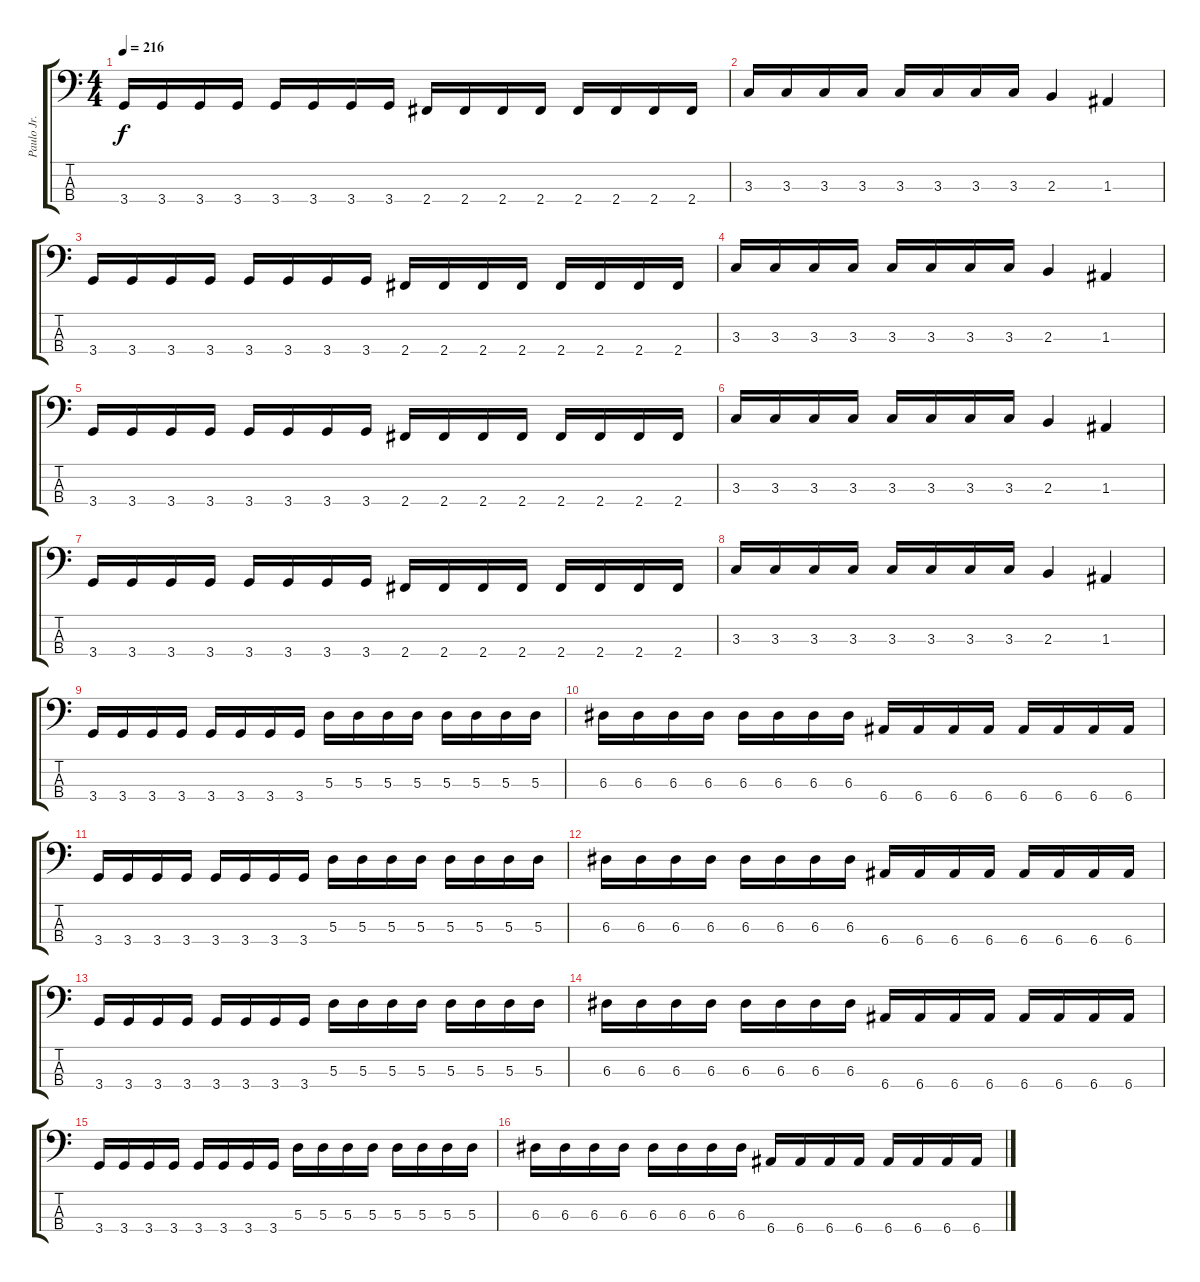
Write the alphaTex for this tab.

\track ("Paulo Jr." "Paulo Jr.") {instrument electricbasspick}
\staff {score tabs}
\tuning (G2 D2 A1 E1) {hide}
\ts (4 4)
\tempo 216
\clef f4
\ks c
3.4.16{dy f} 3.4.16 3.4.16 3.4.16 3.4.16 3.4.16 3.4.16 3.4.16 2.4.16 2.4.16 2.4.16 2.4.16 2.4.16 2.4.16 2.4.16 2.4.16 |
3.3.16 3.3.16 3.3.16 3.3.16 3.3.16 3.3.16 3.3.16 3.3.16 2.3.4 1.3.4 |
3.4.16 3.4.16 3.4.16 3.4.16 3.4.16 3.4.16 3.4.16 3.4.16 2.4.16 2.4.16 2.4.16 2.4.16 2.4.16 2.4.16 2.4.16 2.4.16 |
3.3.16 3.3.16 3.3.16 3.3.16 3.3.16 3.3.16 3.3.16 3.3.16 2.3.4 1.3.4 |
3.4.16 3.4.16 3.4.16 3.4.16 3.4.16 3.4.16 3.4.16 3.4.16 2.4.16 2.4.16 2.4.16 2.4.16 2.4.16 2.4.16 2.4.16 2.4.16 |
3.3.16 3.3.16 3.3.16 3.3.16 3.3.16 3.3.16 3.3.16 3.3.16 2.3.4 1.3.4 |
3.4.16 3.4.16 3.4.16 3.4.16 3.4.16 3.4.16 3.4.16 3.4.16 2.4.16 2.4.16 2.4.16 2.4.16 2.4.16 2.4.16 2.4.16 2.4.16 |
3.3.16 3.3.16 3.3.16 3.3.16 3.3.16 3.3.16 3.3.16 3.3.16 2.3.4 1.3.4 |
3.4.16 3.4.16 3.4.16 3.4.16 3.4.16 3.4.16 3.4.16 3.4.16 5.3.16 5.3.16 5.3.16 5.3.16 5.3.16 5.3.16 5.3.16 5.3.16 |
6.3.16 6.3.16 6.3.16 6.3.16 6.3.16 6.3.16 6.3.16 6.3.16 6.4.16 6.4.16 6.4.16 6.4.16 6.4.16 6.4.16 6.4.16 6.4.16 |
3.4.16 3.4.16 3.4.16 3.4.16 3.4.16 3.4.16 3.4.16 3.4.16 5.3.16 5.3.16 5.3.16 5.3.16 5.3.16 5.3.16 5.3.16 5.3.16 |
6.3.16 6.3.16 6.3.16 6.3.16 6.3.16 6.3.16 6.3.16 6.3.16 6.4.16 6.4.16 6.4.16 6.4.16 6.4.16 6.4.16 6.4.16 6.4.16 |
3.4.16 3.4.16 3.4.16 3.4.16 3.4.16 3.4.16 3.4.16 3.4.16 5.3.16 5.3.16 5.3.16 5.3.16 5.3.16 5.3.16 5.3.16 5.3.16 |
6.3.16 6.3.16 6.3.16 6.3.16 6.3.16 6.3.16 6.3.16 6.3.16 6.4.16 6.4.16 6.4.16 6.4.16 6.4.16 6.4.16 6.4.16 6.4.16 |
3.4.16 3.4.16 3.4.16 3.4.16 3.4.16 3.4.16 3.4.16 3.4.16 5.3.16 5.3.16 5.3.16 5.3.16 5.3.16 5.3.16 5.3.16 5.3.16 |
6.3.16 6.3.16 6.3.16 6.3.16 6.3.16 6.3.16 6.3.16 6.3.16 6.4.16 6.4.16 6.4.16 6.4.16 6.4.16 6.4.16 6.4.16 6.4.16
